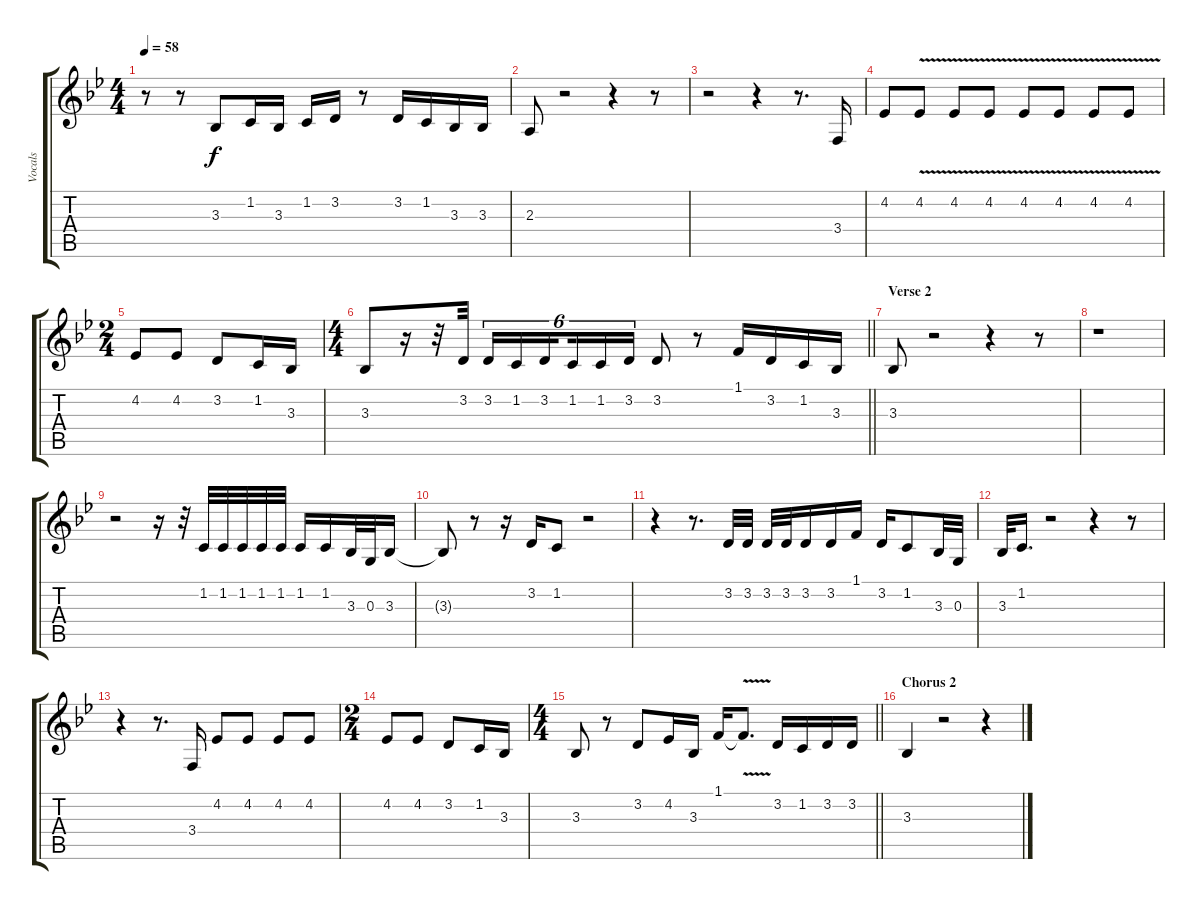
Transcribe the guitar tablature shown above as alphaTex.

\track ("Vocals" "Vocals") {instrument altosax}
\staff {score tabs}
\tuning (E4 B3 G3 D3 A2 E2) {hide}
\ts (4 4)
\tempo 58
\clef g2
\ks bb
r.8{dy f} r.8 3.3.8 1.2.16 3.3.16 1.2.16 3.2.16 r.8 3.2.16 1.2.16 3.3.16 3.3.16 |
2.3.8 r.2 r.4 r.8 |
r.2 r.4 r.8{d} 3.4.16 |
4.2.8 4.2{v}.8 4.2{v}.8 4.2{v}.8 4.2{v}.8 4.2{v}.8 4.2{v}.8 4.2{v}.8 |
\ts (2 4)
4.2.8 4.2.8 3.2.8 1.2.16 3.3.16 |
\ts (4 4)
\barLineRight lightlight
3.3.8 r.16 r.32 3.2.32 3.2.16{tu (6 4)} 1.2.16{tu (6 4)} 3.2.16{tu (6 4) beam splitsecondary} 1.2.16{tu (6 4)} 1.2.16{tu (6 4)} 3.2.16{tu (6 4)} 3.2.8 r.8 1.1.16 3.2.16 1.2.16 3.3.16 |
\section ("" "Verse 2")
3.3.8 r.2 r.4 r.8 |
r.1 |
r.2 r.16 r.32 1.2.32 1.2.32 1.2.32 1.2.32 1.2.32 1.2.16 1.2.16 3.3.32 0.3.32 3.3.16 |
3.3{t}.8 r.8 r.16 3.2.16 1.2.8 r.2 |
r.4 r.8{d} 3.2.32 3.2.32 3.2.32 3.2.32 3.2.16 3.2.16 1.1.16 3.2.16 1.2.8 3.3.32 0.3.32 |
3.3.32 1.2.16{d} r.2 r.4 r.8 |
r.4 r.8{d} 3.4.16 4.2.8 4.2.8 4.2.8 4.2.8 |
\ts (2 4)
4.2.8 4.2.8 3.2.8 1.2.16 3.3.16 |
\ts (4 4)
\barLineRight lightlight
3.3.8 r.8 3.2.8 4.2.16 3.3.16 1.1.16 1.1{v t}.8{d} 3.2.16 1.2.16 3.2.16 3.2.16 |
\section ("" "Chorus 2")
3.3.4 r.2 r.4
